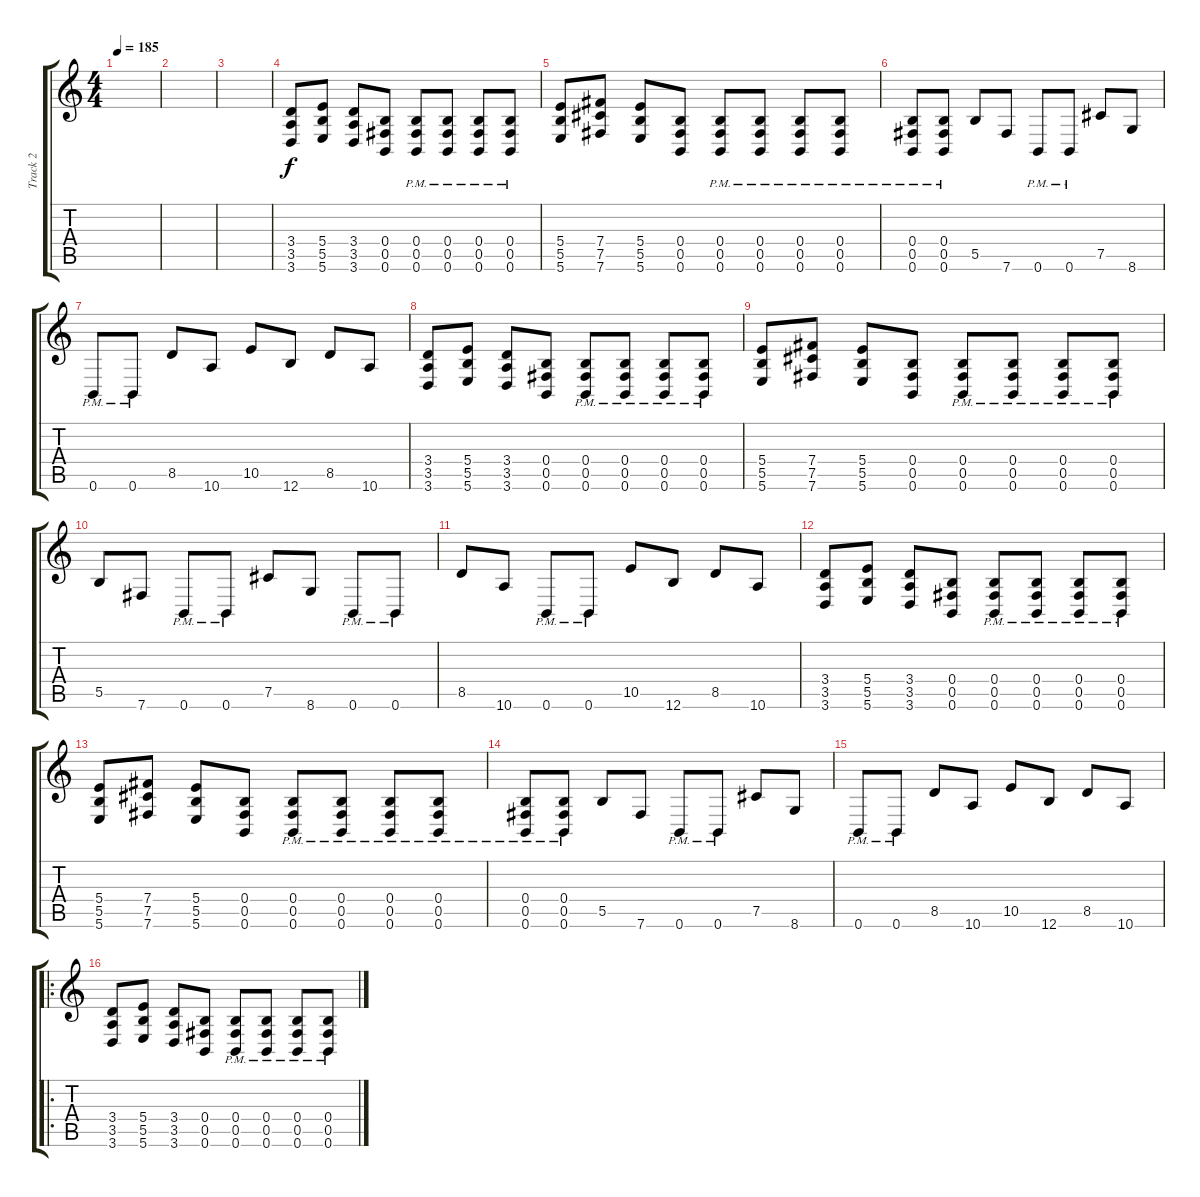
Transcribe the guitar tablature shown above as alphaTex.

\track ("Track 2" "Track 2") {instrument distortionguitar}
\staff {score tabs}
\tuning (Db4 Ab3 E3 B2 Gb2 B1) {hide}
\ts (4 4)
\tempo 185
\clef g2
\ks c
|
|
|
(3.4 3.5 3.6).8 (5.4 5.5 5.6).8 (3.4 3.5 3.6).8 (0.4 0.5 0.6).8 (0.4{pm} 0.5{pm} 0.6{pm}).8 (0.4{pm} 0.5{pm} 0.6{pm}).8 (0.4{pm} 0.5{pm} 0.6{pm}).8 (0.4{pm} 0.5{pm} 0.6{pm}).8 |
(5.4 5.5 5.6).8 (7.4 7.5 7.6).8 (5.4 5.5 5.6).8 (0.4 0.5 0.6).8 (0.4{pm} 0.5{pm} 0.6{pm}).8 (0.4{pm} 0.5{pm} 0.6{pm}).8 (0.4{pm} 0.5{pm} 0.6{pm}).8 (0.4{pm} 0.5{pm} 0.6{pm}).8 |
(0.4{pm} 0.5{pm} 0.6{pm}).8 (0.4{pm} 0.5{pm} 0.6{pm}).8 5.5.8 7.6.8 0.6{pm}.8 0.6{pm}.8 7.5.8 8.6.8 |
0.6{pm}.8 0.6{pm}.8 8.5.8 10.6.8 10.5.8 12.6.8 8.5.8 10.6.8 |
(3.4 3.5 3.6).8 (5.4 5.5 5.6).8 (3.4 3.5 3.6).8 (0.4 0.5 0.6).8 (0.4{pm} 0.5{pm} 0.6{pm}).8 (0.4{pm} 0.5{pm} 0.6{pm}).8 (0.4{pm} 0.5{pm} 0.6{pm}).8 (0.4{pm} 0.5{pm} 0.6{pm}).8 |
(5.4 5.5 5.6).8 (7.4 7.5 7.6).8 (5.4 5.5 5.6).8 (0.4 0.5 0.6).8 (0.4{pm} 0.5{pm} 0.6{pm}).8 (0.4{pm} 0.5{pm} 0.6{pm}).8 (0.4{pm} 0.5{pm} 0.6{pm}).8 (0.4{pm} 0.5{pm} 0.6{pm}).8 |
5.5.8 7.6.8 0.6{pm}.8 0.6{pm}.8 7.5.8 8.6.8 0.6{pm}.8 0.6{pm}.8 |
8.5.8 10.6.8 0.6{pm}.8 0.6{pm}.8 10.5.8 12.6.8 8.5.8 10.6.8 |
(3.4 3.5 3.6).8 (5.4 5.5 5.6).8 (3.4 3.5 3.6).8 (0.4 0.5 0.6).8 (0.4{pm} 0.5{pm} 0.6{pm}).8 (0.4{pm} 0.5{pm} 0.6{pm}).8 (0.4{pm} 0.5{pm} 0.6{pm}).8 (0.4{pm} 0.5{pm} 0.6{pm}).8 |
(5.4 5.5 5.6).8 (7.4 7.5 7.6).8 (5.4 5.5 5.6).8 (0.4 0.5 0.6).8 (0.4{pm} 0.5{pm} 0.6{pm}).8 (0.4{pm} 0.5{pm} 0.6{pm}).8 (0.4{pm} 0.5{pm} 0.6{pm}).8 (0.4{pm} 0.5{pm} 0.6{pm}).8 |
(0.4{pm} 0.5{pm} 0.6{pm}).8 (0.4{pm} 0.5{pm} 0.6{pm}).8 5.5.8 7.6.8 0.6{pm}.8 0.6{pm}.8 7.5.8 8.6.8 |
0.6{pm}.8 0.6{pm}.8 8.5.8 10.6.8 10.5.8 12.6.8 8.5.8 10.6.8 |
\ro
(3.4 3.5 3.6).8 (5.4 5.5 5.6).8 (3.4 3.5 3.6).8 (0.4 0.5 0.6).8 (0.4{pm} 0.5{pm} 0.6{pm}).8 (0.4{pm} 0.5{pm} 0.6{pm}).8 (0.4{pm} 0.5{pm} 0.6{pm}).8 (0.4{pm} 0.5{pm} 0.6{pm}).8
